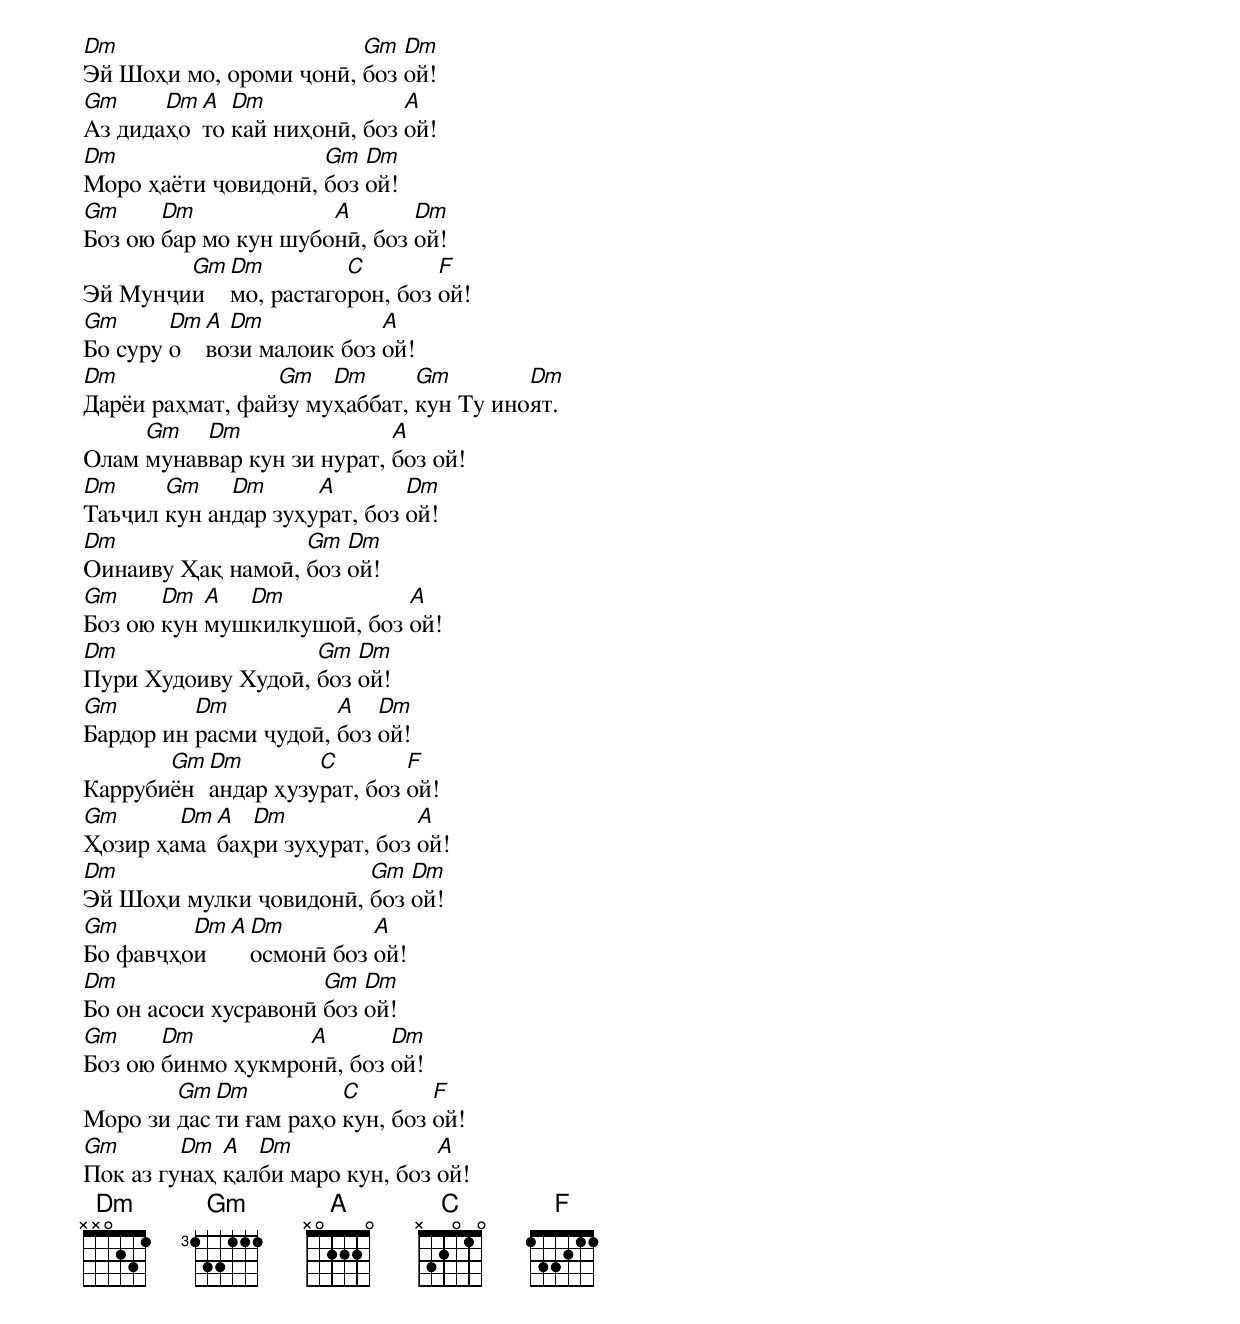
[Dm]Эй Шоҳи мо, ороми ҷонӣ, [Gm]боз [Dm]ой!
[Gm]Аз дида[Dm]ҳо [A]то [Dm]кай ниҳонӣ, боз [A]ой!
[Dm]Моро ҳаёти ҷовидонӣ, [Gm]боз [Dm]ой!
[Gm]Боз ою [Dm]бар мо кун шубо[A]нӣ, боз [Dm]ой!
Эй Мунҷи[Gm]и [Dm]мо, растаго[C]рон, боз [F]ой!
[Gm]Бо суру [Dm]о[A]во[Dm]зи малоик боз [A]ой!
[Dm]Дарёи раҳмат, фай[Gm]зу му[Dm]ҳаббат, [Gm]кун Ту ино[Dm]ят.
Олам [Gm]мунав[Dm]вар кун зи нурат, [A]боз ой!
[Dm]Таъҷил [Gm]кун ан[Dm]дар зуҳу[A]рат, боз [Dm]ой!
[Dm]Оинаиву Ҳақ намоӣ, [Gm]боз [Dm]ой!
[Gm]Боз ою [Dm]кун [A]муш[Dm]килкушоӣ, боз [A]ой!
[Dm]Пури Худоиву Худоӣ, [Gm]боз [Dm]ой!
[Gm]Бардор ин [Dm]расми ҷудоӣ, [A]боз [Dm]ой!
Карруби[Gm]ён [Dm]андар ҳузу[C]рат, боз [F]ой!
[Gm]Ҳозир ҳа[Dm]ма [A]баҳ[Dm]ри зуҳурат, боз [A]ой!
[Dm]Эй Шоҳи мулки ҷовидонӣ, [Gm]боз [Dm]ой!
[Gm]Бо фавҷҳо[Dm]и [A][Dm]осмонӣ боз [A]ой!
[Dm]Бо он асоси хусравонӣ [Gm]боз [Dm]ой!
[Gm]Боз ою [Dm]бинмо ҳукмро[A]нӣ, боз [Dm]ой!
Моро зи [Gm]дас[Dm]ти ғам раҳо [C]кун, боз [F]ой!
[Gm]Пок аз гу[Dm]наҳ [A]қал[Dm]би маро кун, боз [A]ой!
